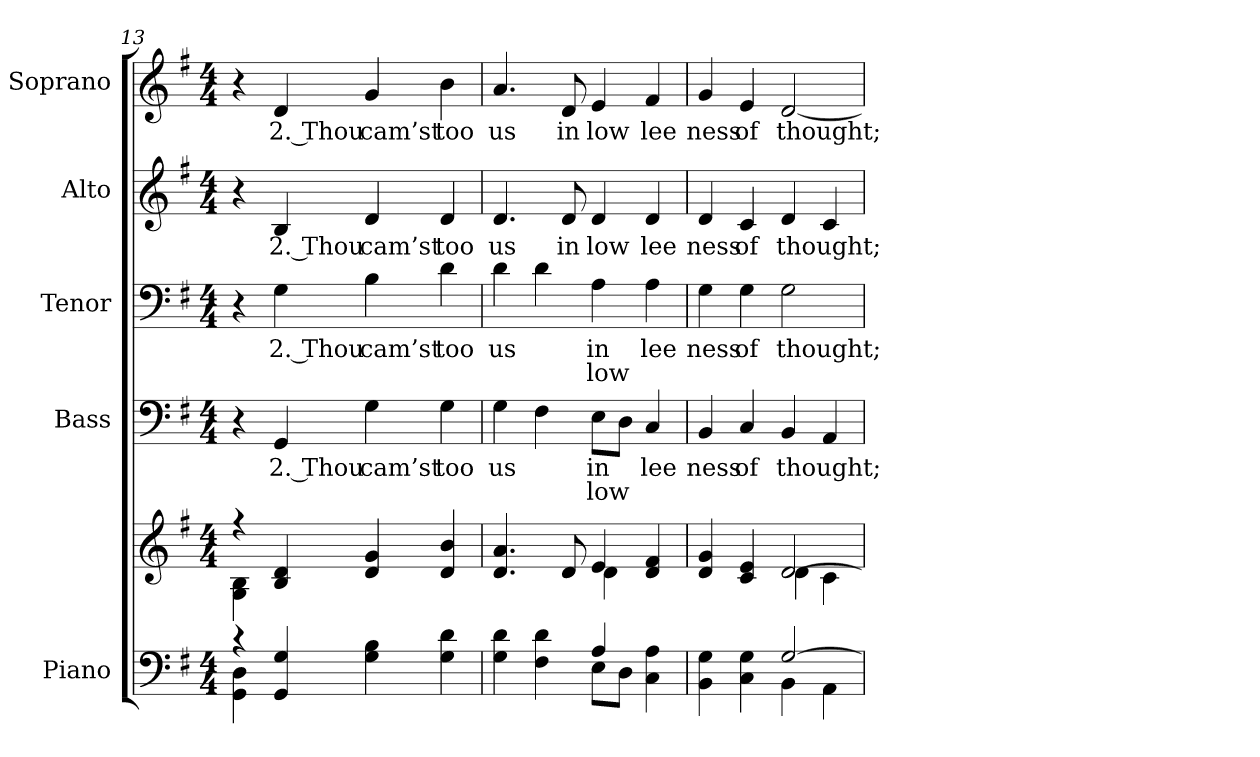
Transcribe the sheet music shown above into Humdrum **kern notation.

**kern	**kern	**kern	**text	**text	**kern	**text	**text	**kern	**text	**kern	**text
*part5	*part5	*part4	*part4	*part4	*part3	*part3	*part3	*part2	*part2	*part1	*part1
*staff6	*staff5	*staff4	*staff4	*staff4	*staff3	*staff3	*staff3	*staff2	*staff2	*staff1	*staff1
*I"Piano	*	*I"Bass	*	*	*I"Tenor	*	*	*I"Alto	*	*I"Soprano	*
*I'Pno.	*	*I'B.	*	*	*I'T.	*	*	*I'A.	*	*I'S.	*
*clefF4	*clefG2	*clefF4	*	*	*clefF4	*	*	*clefG2	*	*clefG2	*
*k[f#]	*k[f#]	*k[f#]	*	*	*k[f#]	*	*	*k[f#]	*	*k[f#]	*
*G:	*G:	*G:	*	*	*G:	*	*	*G:	*	*G:	*
*M4/4	*M4/4	*M4/4	*	*	*M4/4	*	*	*M4/4	*	*M4/4	*
=13	=13	=13	=13	=13	=13	=13	=13	=13	=13	=13	=13
*^	*^	*	*	*	*	*	*	*	*	*	*
4r	4GGi\ 4Di	4r	4Gi\ 4Bi	4r	.	.	4r	.	.	4r	.	4r	.
!	!	!	!	!	!LO:LY:b:color=#000000	!	!	!	!	!	!	!	!
!	!	!	!	!	!	!	!	!LO:LY:b:color=#000000	!	!	!	!	!
!	!	!	!	!	!	!	!	!	!	!	!LO:LY:b:color=#000000	!	!
!	!	!	!	!	!	!	!	!	!	!	!	!	!LO:LY:b:color=#000000
4GGi/ 4Gi	4ryy	4Bi/ 4di	4ryy	4GGi/	2. Thou	.	4Gi\	2. Thou	.	4Bi/	2. Thou	4di/	2. Thou
!	!	!	!	!	!LO:LY:b:color=#000000	!	!	!	!	!	!	!	!
!	!	!	!	!	!	!	!	!LO:LY:b:color=#000000	!	!	!	!	!
!	!	!	!	!	!	!	!	!	!	!	!LO:LY:b:color=#000000	!	!
!	!	!	!	!	!	!	!	!	!	!	!	!	!LO:LY:b:color=#000000
4Gi\ 4Bi	2ryy	4di/ 4gi	2ryy	4Gi\	cam’st	.	4Bi\	cam’st	.	4di/	cam’st	4gi/	cam’st
!	!	!	!	!	!LO:LY:b:color=#000000	!	!	!	!	!	!	!	!
!	!	!	!	!	!	!	!	!LO:LY:b:color=#000000	!	!	!	!	!
!	!	!	!	!	!	!	!	!	!	!	!LO:LY:b:color=#000000	!	!
!	!	!	!	!	!	!	!	!	!	!	!	!	!LO:LY:b:color=#000000
4Gi\ 4di	.	4di/ 4bi	.	4Gi\	too	.	4di\	too	.	4di/	too	4bi\	too
!!LO:PB:g=z
=14	=14	=14	=14	=14	=14	=14	=14	=14	=14	=14	=14	=14	=14
!	!	!	!	!	!LO:LY:b:color=#000000	!	!	!	!	!	!	!	!
!	!	!	!	!	!	!	!	!LO:LY:b:color=#000000	!	!	!	!	!
!	!	!	!	!	!	!	!	!	!	!	!LO:LY:b:color=#000000	!	!
!	!	!	!	!	!	!	!	!	!	!	!	!	!LO:LY:b:color=#000000
4Gi\ 4di	2ryy	4.di/ 4.ai	2ryy	4Gi\	us	.	4di\	us	.	4.di/	us	4.ai/	us
4F#i\ 4di	.	.	.	4F#i\	.	.	4di\	.	.	.	.	.	.
!	!	!	!	!	!	!	!	!	!	!	!LO:LY:b:color=#000000	!	!
!	!	!	!	!	!	!	!	!	!	!	!	!	!LO:LY:b:color=#000000
.	.	8di/	.	.	.	.	.	.	.	8di/	in	8di/	in
!	!	!	!	!	!LO:LY:b:color=#000000	!LO:LY:b:color=#000000	!	!	!	!	!	!	!
!	!	!	!	!	!	!	!	!LO:LY:b:color=#000000	!LO:LY:b:color=#000000	!	!	!	!
!	!	!	!	!	!	!	!	!	!	!	!LO:LY:b:color=#000000	!	!
!	!	!	!	!	!	!	!	!	!	!	!	!	!LO:LY:b:color=#000000
4Ai/	8Ei\L	4ei/	4di\	8Ei\L	in	low	4Ai\	in	low	4di/	low	4ei/	low
.	8Di\J	.	.	8Di\J	.	.	.	.	.	.	.	.	.
!	!	!	!	!	!LO:LY:b:color=#000000	!	!	!	!	!	!	!	!
!	!	!	!	!	!	!	!	!LO:LY:b:color=#000000	!	!	!	!	!
!	!	!	!	!	!	!	!	!	!	!	!LO:LY:b:color=#000000	!	!
!	!	!	!	!	!	!	!	!	!	!	!	!	!LO:LY:b:color=#000000
4Ci\ 4Ai	4ryy	4di/ 4f#i	4ryy	4Ci/	lee	.	4Ai\	lee	.	4di/	lee	4f#i/	lee
=15	=15	=15	=15	=15	=15	=15	=15	=15	=15	=15	=15	=15	=15
!	!	!	!	!	!LO:LY:b:color=#000000	!	!	!	!	!	!	!	!
!	!	!	!	!	!	!	!	!LO:LY:b:color=#000000	!	!	!	!	!
!	!	!	!	!	!	!	!	!	!	!	!LO:LY:b:color=#000000	!	!
!	!	!	!	!	!	!	!	!	!	!	!	!	!LO:LY:b:color=#000000
4BBi\ 4Gi	2ryy	4di/ 4gi	2ryy	4BBi/	ness	.	4Gi\	ness	.	4di/	ness	4gi/	ness
!	!	!	!	!	!LO:LY:b:color=#000000	!	!	!	!	!	!	!	!
!	!	!	!	!	!	!	!	!LO:LY:b:color=#000000	!	!	!	!	!
!	!	!	!	!	!	!	!	!	!	!	!LO:LY:b:color=#000000	!	!
!	!	!	!	!	!	!	!	!	!	!	!	!	!LO:LY:b:color=#000000
4Ci\ 4Gi	.	4ci/ 4ei	.	4Ci/	of	.	4Gi\	of	.	4ci/	of	4ei/	of
!	!	!	!	!	!LO:LY:b:color=#000000	!	!	!	!	!	!	!	!
!	!	!	!	!	!	!	!	!LO:LY:b:color=#000000	!	!	!	!	!
!	!	!	!	!	!	!	!	!	!	!	!LO:LY:b:color=#000000	!	!
!	!	!	!	!	!	!	!	!	!	!	!	!	!LO:LY:b:color=#000000
[>2Gi/	4BBi\	[>2di/	4di\	4BBi/	thought;	.	2Gi\	thought;	.	4di/	thought;	[<2di/	thought;
.	4AAi\	.	4ci\	4AAi/	.	.	.	.	.	4ci/	.	.	.
*v	*v	*	*	*	*	*	*	*	*	*	*	*	*
*	*v	*v	*	*	*	*	*	*	*	*	*	*
=	=	=	=	=	=	=	=	=	=	=	=
*-	*-	*-	*-	*-	*-	*-	*-	*-	*-	*-	*-
